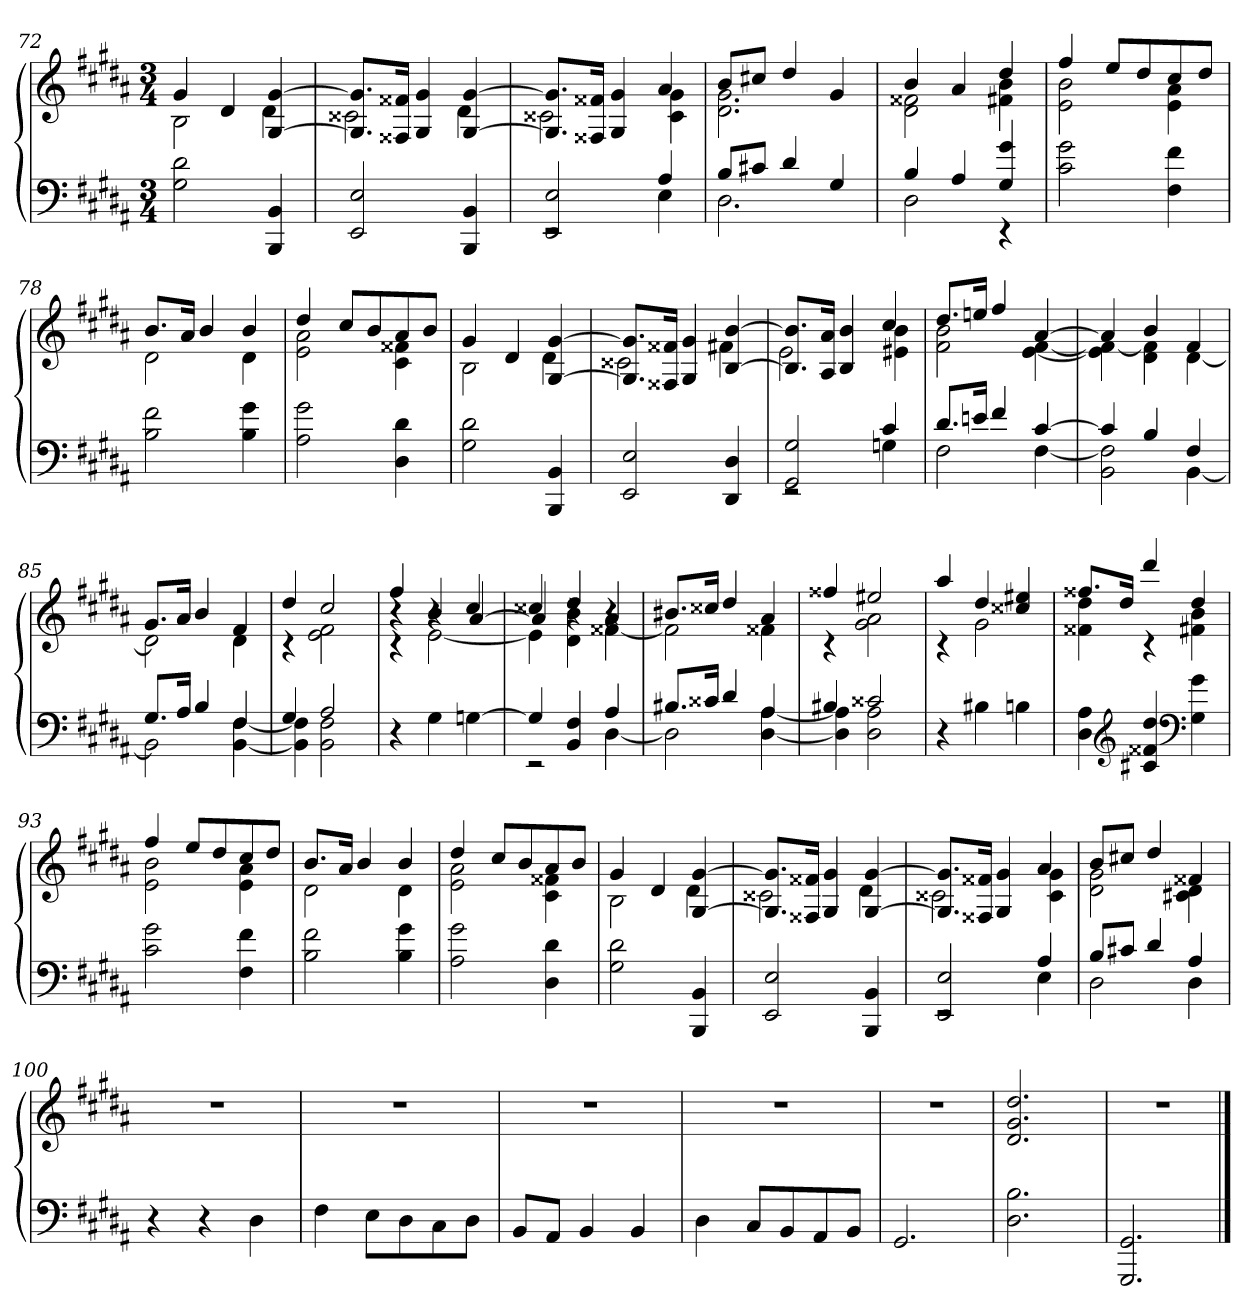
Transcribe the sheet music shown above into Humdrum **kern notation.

**kern	**kern
*part1	*part1
*staff2	*staff1
*clefF4	*clefG2
*k[f#c#g#d#a#]	*k[f#c#g#d#a#]
*M3/4	*M3/4
=72	=72
*	*^
2G# 2d#	4g#	2B
.	4d#	.
4BBB 4BB	[4G# [4g#	4d#
=73	=73	=73
2EE 2E	8.G#] 8.g#]L	2c##X
.	16F##X 16f##XJk	.
.	4G# 4g#	.
4BBB 4BB	[4G# [4g#	4d#
=74	=74	=74
*^	*	*
2EE 2E	2rEE	8.G#] 8.g#]L	2c##X
.	.	16F##X 16f##XJk	.
.	.	4G# 4g#	.
4A#	4E	4a#	4c## 4g#
=75	=75	=75	=75
8BL	2.D#	8bL	2.d# 2.g#
8c#XJ	.	8cc#XJ	.
4d#	.	4dd#	.
4G#	.	4g#	.
=76	=76	=76	=76
4B	2D#	4b	2d# 2f##X
4A#	.	4a#	.
4G# 4g#	4rEE	4dd#	4f#X 4b
*v	*v	*	*
=77	=77	=77
2c# 2g#	4ff#	2e 2b
.	8eeL	.
.	8dd#	.
4F# 4f#	8cc#	4e 4a#
.	8dd#J	.
=78	=78	=78
2B 2f#	8.bL	2d#
.	16a#Jk	.
.	4b	.
4B 4g#	4b	4d#
=79	=79	=79
2A# 2g#	4dd#	2e 2a#
.	8cc#L	.
.	8b	.
4D# 4d#	8a#	4c# 4f##X
.	8bJ	.
=80	=80	=80
2G# 2d#	4g#	2B
.	4d#	.
4BBB 4BB	[4G# [4g#	4d#
=81	=81	=81
2EE 2E	8.G#] 8.g#]L	2c##X
.	16F##X 16f##XJk	.
.	4G# 4g#	.
4DD# 4D#	[4B [4b	4f#X
=82	=82	=82
*^	*	*
2GG# 2G#	2rEE	8.B] 8.b]L	2e
.	.	16A# 16a#Jk	.
.	.	4B 4b	.
4c#	4Gn	4cc#	4e#X 4b
=83	=83	=83	=83
8.d#L	2F#	8.dd#L	2f# 2b
16enJk	.	16eenJk	.
4f#	.	4ff#	.
[4c#	[4F#	[4a#	[4e [4f#
=84	=84	=84	=84
4c#]	2BB 2F#]	4a#]	4e] 4f#_
4B	.	4b	4d# 4f#]
4F#	[4BB	4f#	[4d#
=85	=85	=85	=85
8.G#L	2BB]	8.g#L	2d#]
16A#Jk	.	16a#Jk	.
4B	.	4b	.
4F#	[4BB [4F#	4f#	4d#
=86	=86	=86	=86
4G#	4BB] 4F#]	4dd#	4rc
2A#	2BB 2F#	2cc#	2e 2f#
*v	*v	*	*
=87	=87	=87
*	*	*^
4r	4ff#	4rc	4r
4G#	4b	[2e	4r
[4Gn	4cc#	.	[4a#/
=88	=88	=88	=88
*^	*	*	*
4G]	2rEE	4cc##X	4e]	4a#/]
4BB 4F#	.	4dd#	4d# 4b	4r
4A#	[4D#	4a#	[4f##X	4r
*	*	*	*v	*v
=89	=89	=89	=89
8.B#XL	2D#]	8.b#XL	2f##]
16c##XJk	.	16cc##XJk	.
4d#	.	4dd#	.
4A#	[4D# [4A#	4a#	4f##X
=90	=90	=90	=90
4B#X	4D#] 4A#]	4ff##X	4rc
2c##X	2D# 2A#	2ee#X	2g# 2a#
*v	*v	*	*
=91	=91	=91
4r	4aa#	4rc
4B#X	4dd#	2g#
4Bn	4cc##X 4ee#X	.
=92	=92	=92
4D# 4A#	8.ff##XL	4f##X 4dd#
.	16dd#Jk	.
*clefG2	*	*
4c#X 4f##X 4dd#	4ddd#	4rc
*clefF4	*	*
4G# 4g#	4dd#	4f#X 4b
=93	=93	=93
2c# 2g#	4ff#	2e 2b
.	8eeL	.
.	8dd#	.
4F# 4f#	8cc#	4e 4a#
.	8dd#J	.
=94	=94	=94
2B 2f#	8.bL	2d#
.	16a#Jk	.
.	4b	.
4B 4g#	4b	4d#
=95	=95	=95
2A# 2g#	4dd#	2e 2a#
.	8cc#L	.
.	8b	.
4D# 4d#	8a#	4c# 4f##X
.	8bJ	.
=96	=96	=96
2G# 2d#	4g#	2B
.	4d#	.
4BBB 4BB	[4G# [4g#	4d#
=97	=97	=97
2EE 2E	8.G#] 8.g#]L	2c##X
.	16F##X 16f##XJk	.
.	4G# 4g#	.
4BBB 4BB	[4G# [4g#	4d#
=98	=98	=98
*^	*	*
2EE 2E	2rEE	8.G#] 8.g#]L	2c##X
.	.	16F##X 16f##XJk	.
.	.	4G# 4g#	.
4A#	4E	4a#	4c## 4g#
=99	=99	=99	=99
8BL	2D#	8bL	2d# 2g#
8c#XJ	.	8cc#XJ	.
4d#	.	4dd#	.
4A#	4D#	4f##X	4c#X 4d#
*v	*v	*	*
*	*v	*v
=100	=100
4r	2.r
4r	.
4D#	.
=101	=101
4F#	2.r
8EL	.
8D#	.
8C#	.
8D#J	.
=102	=102
8BBL	2.r
8AA#J	.
4BB	.
4BB	.
=103	=103
4D#	2.r
8C#L	.
8BB	.
8AA#	.
8BBJ	.
=104	=104
2.GG#	2.r
=105	=105
2.D# 2.B	2.d# 2.g# 2.dd#
=106	=106
2.GGG# 2.GG#	2.r
==	==
*-	*-
